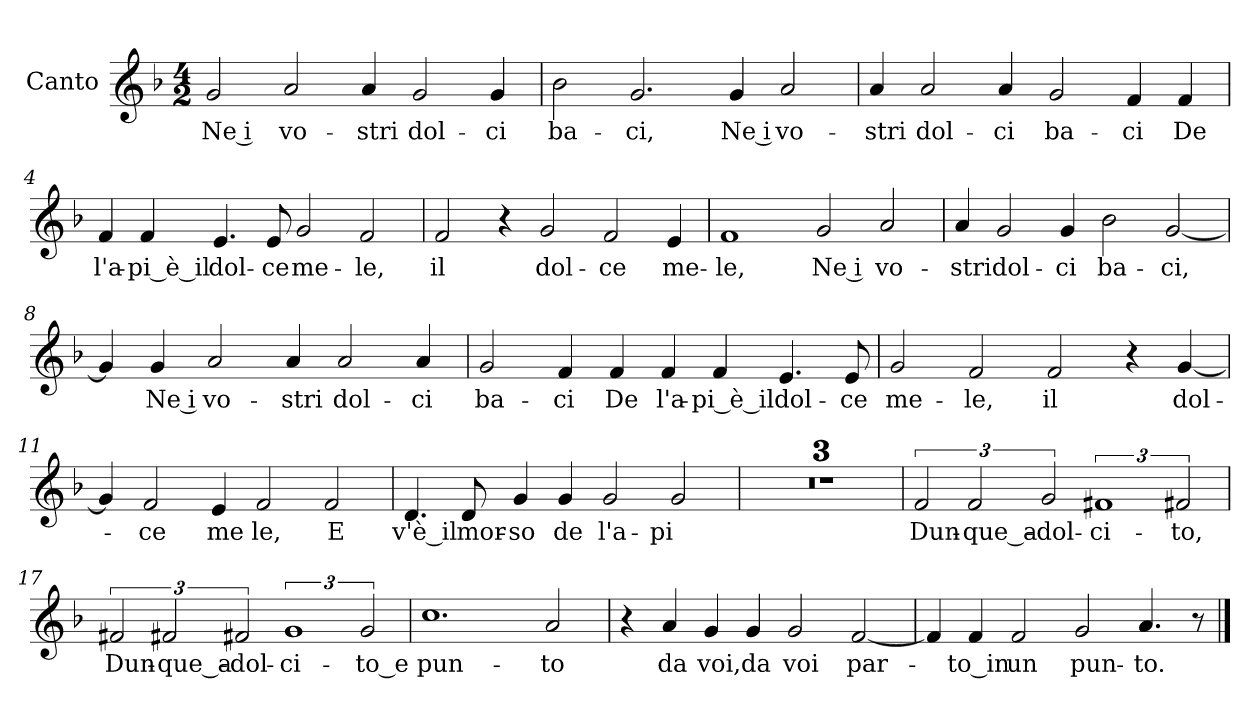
**kern	**text
*part1	*part1
*staff1	*staff1
*I"Canto	*
*clefG2	*
*k[b-]	*
*F:	*
*M4/2	*
=1	=1
2g	Ne i
2a	vo-
4a	-stri
2g	dol-
4g	-ci
=2	=2
2b-	ba-
2.g	-ci,
4g	Ne i
2a	vo-
=3	=3
4a	-stri
2a	dol-
4a	-ci
2g	ba-
4f	-ci
4f	De
=4	=4
4f	l'a-
4f	-pi_è_il
4.e	dol-
8e	-ce
2g	me-
2f	-le,
=5	=5
2f	il
4r	.
2g	dol-
2f	-ce
4e	me-
=6	=6
1f	-le,
2g	Ne i
2a	vo-
=7	=7
4a	-stri
2g	dol-
4g	-ci
2b-	ba-
[2g	-ci,
=8	=8
4g]	.
4g	Ne i
2a	vo-
4a	-stri
2a	dol-
4a	-ci
=9	=9
2g	ba-
4f	-ci
4f	De
4f	l'a-
4f	-pi_è_il
4.e	dol-
8e	-ce
=10	=10
2g	me-
2f	-le,
2f	il
4r	.
[4g	dol-
=11	=11
4g]	.
2f	-ce
4e	me
2f	le,
2f	E
=12	=12
4.d	v'è_il
8d	mor-
4g	-so
4g	de
2g	l'a-
2g	-pi
=13	=13
0r	.
=14	=14
0r	.
=15	=15
0r	.
=16	=16
3f	Dun-
3f	-que_a-
3g	-dol-
3%2f#X	-ci-
3f#X	-to,
=17	=17
3f#X	Dun-
3f#X	-que_a-
3f#X	-dol-
3%2g	-ci-
3g	-to_e
=18	=18
1.cc	pun-
2a	-to
=19	=19
4r	.
4a	da
4g	voi,
4g	da
2g	voi
[2f	par-
=20	=20
4f]	.
4f	-to_in
2f	un
2g	pun-
4.a	-to.
8r	.
==	==
*-	*-
